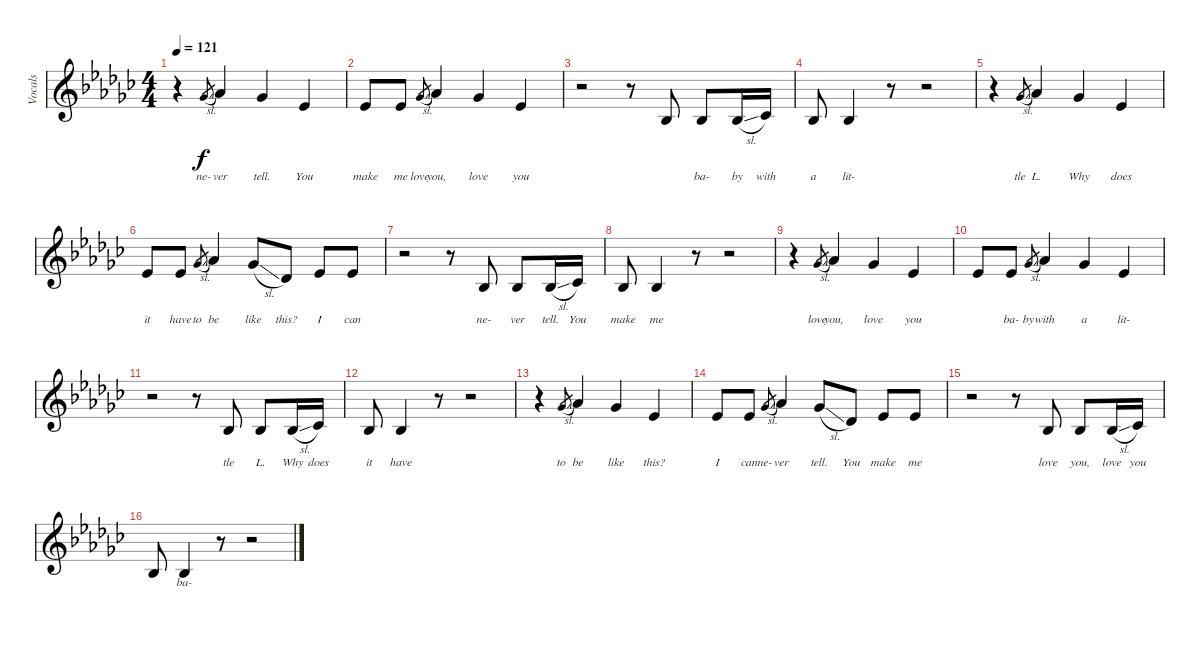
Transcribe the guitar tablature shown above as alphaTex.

\track ("Vocals" "Vocals") {instrument flute}
\staff {score}
\tuning (E4 B3 G3 D3 A2 E2) {hide}
\ts (4 4)
\tempo 121
\clef g2
\ks ebminor
r.4{dy f} 2.1{sl}.8{lyrics (0 "ne-") lyrics (1 "") lyrics (2 "") lyrics (3 "") lyrics (4 "") gr} 4.1.4{lyrics (0 "ver") lyrics (1 "") lyrics (2 "") lyrics (3 "") lyrics (4 "")} 2.1.4{lyrics (0 "tell.") lyrics (1 "") lyrics (2 "") lyrics (3 "") lyrics (4 "")} 4.2.4{lyrics (0 "You") lyrics (1 "") lyrics (2 "") lyrics (3 "") lyrics (4 "")} |
4.2.8{lyrics (0 "make") lyrics (1 "") lyrics (2 "") lyrics (3 "") lyrics (4 "")} 4.2.8{lyrics (0 "me") lyrics (1 "") lyrics (2 "") lyrics (3 "") lyrics (4 "")} 2.1{sl}.8{lyrics (0 "love") lyrics (1 "") lyrics (2 "") lyrics (3 "") lyrics (4 "") gr} 4.1.4{lyrics (0 "you,") lyrics (1 "") lyrics (2 "") lyrics (3 "") lyrics (4 "")} 2.1.4{lyrics (0 "love") lyrics (1 "") lyrics (2 "") lyrics (3 "") lyrics (4 "")} 4.2.4{lyrics (0 "you") lyrics (1 "") lyrics (2 "") lyrics (3 "") lyrics (4 "")} |
r.2 r.8 3.3.8{lyrics (0 "") lyrics (1 "") lyrics (2 "") lyrics (3 "") lyrics (4 "")} 3.3.8{lyrics (0 "ba-") lyrics (1 "") lyrics (2 "") lyrics (3 "") lyrics (4 "")} 3.3{sl}.16{lyrics (0 "by") lyrics (1 "") lyrics (2 "") lyrics (3 "") lyrics (4 "")} 4.3.16{lyrics (0 "with") lyrics (1 "") lyrics (2 "") lyrics (3 "") lyrics (4 "")} |
3.3.8{lyrics (0 "a") lyrics (1 "") lyrics (2 "") lyrics (3 "") lyrics (4 "")} 3.3.4{lyrics (0 "lit-") lyrics (1 "") lyrics (2 "") lyrics (3 "") lyrics (4 "")} r.8 r.2 |
r.4 2.1{sl}.8{lyrics (0 "tle") lyrics (1 "") lyrics (2 "") lyrics (3 "") lyrics (4 "") gr} 4.1.4{lyrics (0 "L.") lyrics (1 "") lyrics (2 "") lyrics (3 "") lyrics (4 "")} 2.1.4{lyrics (0 "Why") lyrics (1 "") lyrics (2 "") lyrics (3 "") lyrics (4 "")} 4.2.4{lyrics (0 "does") lyrics (1 "") lyrics (2 "") lyrics (3 "") lyrics (4 "")} |
4.2.8{lyrics (0 "it") lyrics (1 "") lyrics (2 "") lyrics (3 "") lyrics (4 "")} 4.2.8{lyrics (0 "have") lyrics (1 "") lyrics (2 "") lyrics (3 "") lyrics (4 "")} 2.1{sl}.8{lyrics (0 "to") lyrics (1 "") lyrics (2 "") lyrics (3 "") lyrics (4 "") gr} 4.1.4{lyrics (0 "be") lyrics (1 "") lyrics (2 "") lyrics (3 "") lyrics (4 "")} 7.2{sl}.8{lyrics (0 "like") lyrics (1 "") lyrics (2 "") lyrics (3 "") lyrics (4 "")} 2.2.8{lyrics (0 "this?") lyrics (1 "") lyrics (2 "") lyrics (3 "") lyrics (4 "")} 4.2.8{lyrics (0 "I") lyrics (1 "") lyrics (2 "") lyrics (3 "") lyrics (4 "")} 4.2.8{lyrics (0 "can") lyrics (1 "") lyrics (2 "") lyrics (3 "") lyrics (4 "")} |
r.2 r.8 3.3.8{lyrics (0 "ne-") lyrics (1 "") lyrics (2 "") lyrics (3 "") lyrics (4 "")} 3.3.8{lyrics (0 "ver") lyrics (1 "") lyrics (2 "") lyrics (3 "") lyrics (4 "")} 3.3{sl}.16{lyrics (0 "tell.") lyrics (1 "") lyrics (2 "") lyrics (3 "") lyrics (4 "")} 4.3.16{lyrics (0 "You") lyrics (1 "") lyrics (2 "") lyrics (3 "") lyrics (4 "")} |
3.3.8{lyrics (0 "make") lyrics (1 "") lyrics (2 "") lyrics (3 "") lyrics (4 "")} 3.3.4{lyrics (0 "me") lyrics (1 "") lyrics (2 "") lyrics (3 "") lyrics (4 "")} r.8 r.2 |
r.4 2.1{sl}.8{lyrics (0 "love") lyrics (1 "") lyrics (2 "") lyrics (3 "") lyrics (4 "") gr} 4.1.4{lyrics (0 "you,") lyrics (1 "") lyrics (2 "") lyrics (3 "") lyrics (4 "")} 2.1.4{lyrics (0 "love") lyrics (1 "") lyrics (2 "") lyrics (3 "") lyrics (4 "")} 4.2.4{lyrics (0 "you") lyrics (1 "") lyrics (2 "") lyrics (3 "") lyrics (4 "")} |
4.2.8{lyrics (0 "") lyrics (1 "") lyrics (2 "") lyrics (3 "") lyrics (4 "")} 4.2.8{lyrics (0 "ba-") lyrics (1 "") lyrics (2 "") lyrics (3 "") lyrics (4 "")} 2.1{sl}.8{lyrics (0 "by") lyrics (1 "") lyrics (2 "") lyrics (3 "") lyrics (4 "") gr} 4.1.4{lyrics (0 "with") lyrics (1 "") lyrics (2 "") lyrics (3 "") lyrics (4 "")} 2.1.4{lyrics (0 "a") lyrics (1 "") lyrics (2 "") lyrics (3 "") lyrics (4 "")} 4.2.4{lyrics (0 "lit-") lyrics (1 "") lyrics (2 "") lyrics (3 "") lyrics (4 "")} |
r.2 r.8 3.3.8{lyrics (0 "tle") lyrics (1 "") lyrics (2 "") lyrics (3 "") lyrics (4 "")} 3.3.8{lyrics (0 "L.") lyrics (1 "") lyrics (2 "") lyrics (3 "") lyrics (4 "")} 3.3{sl}.16{lyrics (0 "Why") lyrics (1 "") lyrics (2 "") lyrics (3 "") lyrics (4 "")} 4.3.16{lyrics (0 "does") lyrics (1 "") lyrics (2 "") lyrics (3 "") lyrics (4 "")} |
3.3.8{lyrics (0 "it") lyrics (1 "") lyrics (2 "") lyrics (3 "") lyrics (4 "")} 3.3.4{lyrics (0 "have") lyrics (1 "") lyrics (2 "") lyrics (3 "") lyrics (4 "")} r.8 r.2 |
r.4 2.1{sl}.8{lyrics (0 "to") lyrics (1 "") lyrics (2 "") lyrics (3 "") lyrics (4 "") gr} 4.1.4{lyrics (0 "be") lyrics (1 "") lyrics (2 "") lyrics (3 "") lyrics (4 "")} 2.1.4{lyrics (0 "like") lyrics (1 "") lyrics (2 "") lyrics (3 "") lyrics (4 "")} 4.2.4{lyrics (0 "this?") lyrics (1 "") lyrics (2 "") lyrics (3 "") lyrics (4 "")} |
4.2.8{lyrics (0 "I") lyrics (1 "") lyrics (2 "") lyrics (3 "") lyrics (4 "")} 4.2.8{lyrics (0 "can") lyrics (1 "") lyrics (2 "") lyrics (3 "") lyrics (4 "")} 2.1{sl}.8{lyrics (0 "ne-") lyrics (1 "") lyrics (2 "") lyrics (3 "") lyrics (4 "") gr} 4.1.4{lyrics (0 "ver") lyrics (1 "") lyrics (2 "") lyrics (3 "") lyrics (4 "")} 7.2{sl}.8{lyrics (0 "tell.") lyrics (1 "") lyrics (2 "") lyrics (3 "") lyrics (4 "")} 2.2.8{lyrics (0 "You") lyrics (1 "") lyrics (2 "") lyrics (3 "") lyrics (4 "")} 4.2.8{lyrics (0 "make") lyrics (1 "") lyrics (2 "") lyrics (3 "") lyrics (4 "")} 4.2.8{lyrics (0 "me") lyrics (1 "") lyrics (2 "") lyrics (3 "") lyrics (4 "")} |
r.2 r.8 3.3.8{lyrics (0 "love") lyrics (1 "") lyrics (2 "") lyrics (3 "") lyrics (4 "")} 3.3.8{lyrics (0 "you,") lyrics (1 "") lyrics (2 "") lyrics (3 "") lyrics (4 "")} 3.3{sl}.16{lyrics (0 "love") lyrics (1 "") lyrics (2 "") lyrics (3 "") lyrics (4 "")} 4.3.16{lyrics (0 "you") lyrics (1 "") lyrics (2 "") lyrics (3 "") lyrics (4 "")} |
3.3.8{lyrics (0 "") lyrics (1 "") lyrics (2 "") lyrics (3 "") lyrics (4 "")} 3.3.4{lyrics (0 "ba-") lyrics (1 "") lyrics (2 "") lyrics (3 "") lyrics (4 "")} r.8 r.2
